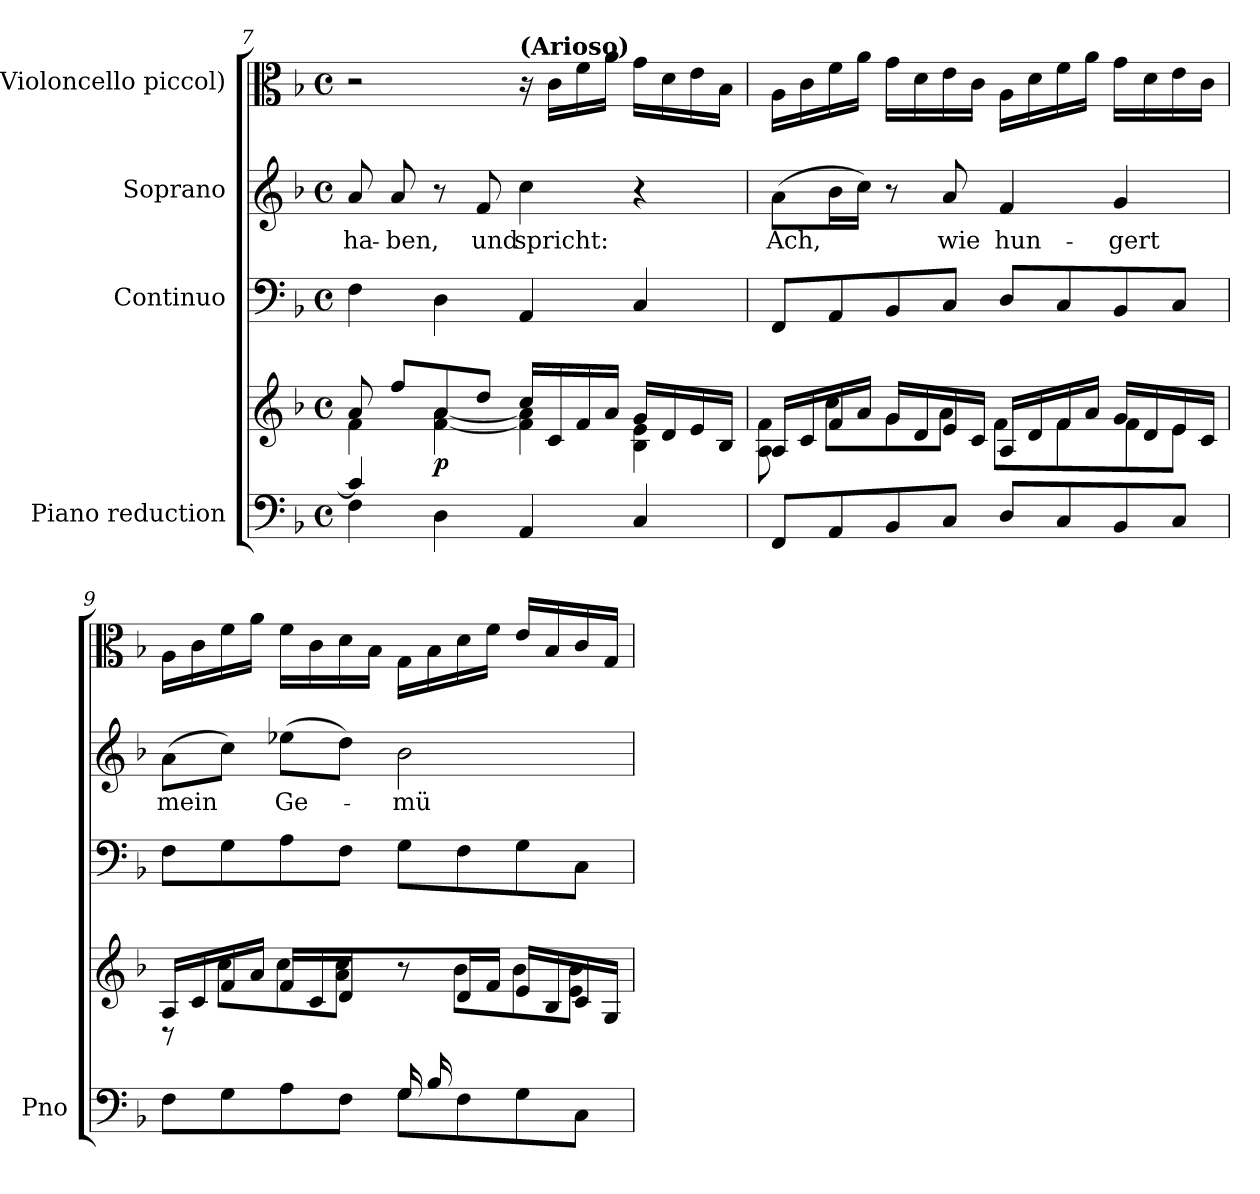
**kern	**kern	**dynam	**kern	**kern	**text	**kern
*part4	*part4	*part4	*part3	*part2	*part2	*part1
*staff5	*staff4	*staff4/5	*staff3	*staff2	*staff2	*staff1
*I"Piano reduction	*	*	*I"Continuo	*I"Soprano	*	*I"(Violoncello piccol)
*I'Pno	*	*	*	*	*	*
*clefF4	*clefG2	*	*clefF4	*clefG2	*	*clefC3
*k[b-]	*k[b-]	*	*k[b-]	*k[b-]	*	*k[b-]
*M4/4	*M4/4	*	*M4/4	*M4/4	*	*M4/4
*met(c)	*met(c)	*	*met(c)	*met(c)	*	*met(c)
=7	=7	=7	=7	=7	=7	=7
*^	*^	*	*	*	*	*
!	!	!	!	!	!	!	!LO:LY:b	!
4c/]	4F\	8a/	4f\	.	4F\	8a/	ha-	2r
!	!	!	!	!	!	!	!LO:LY:b	!
.	.	8ff/L	.	.	.	8a/	-ben,	.
!	!	!	!	!LO:DY:b	!	!	!	!
4D\	4ryy	8a/	[4f\ [4a\	p	4D\	8r	.	.
!	!	!	!	!	!	!	!LO:LY:b	!
.	.	8dd/J	.	.	.	8f/	und	.
!	!	!	!	!	!	!	!	!LO:TX:a:B:t=(Arioso)
!	!	!	!	!	!	!	!LO:LY:b	!
4AA/	2ryy	16cc/LL	4f\] 4a\]	.	4AA/	4cc\	spricht:	16r
.	.	16c/	.	.	.	.	.	16c\LL
.	.	16f/	.	.	.	.	.	16f\
.	.	16a/JJ	.	.	.	.	.	16a\JJ
4C/	.	16g/LL	4B-\ 4e\	.	4C/	4r	.	16g\LL
.	.	16d/	.	.	.	.	.	16d\
.	.	16e/	.	.	.	.	.	16e\
.	.	16B-/JJ	.	.	.	.	.	16B-\JJ
*v	*v	*	*	*	*	*	*	*
=8	=8	=8	=8	=8	=8	=8	=8
!	!	!	!	!	!	!LO:LY:b	!
8FF/L	16A/LL	8A\ 8f\	.	8FF/L	(8a\L	Ach,	16A\LL
.	16c/	.	.	.	.	.	16c\
8AA/	16f/	8cc\L	.	8AA/	16b-\L	.	16f\
.	16a/JJ	.	.	.	16cc\JJ)	.	16a\JJ
8BB-/	16g/LL	8g\	.	8BB-/	8r	.	16g\LL
.	16d/	.	.	.	.	.	16d\
!	!	!	!	!	!	!LO:LY:b	!
8C/J	16e/	8a\J	.	8C/J	8a/	wie	16e\
.	16c/JJ	.	.	.	.	.	16c\JJ
!	!	!	!	!	!	!LO:LY:b	!
8D/L	16A/LL	8f\L	.	8D/L	4f/	hun-	16A\LL
.	16d/	.	.	.	.	.	16d\
8C/	16f/	8f\	.	8C/	.	.	16f\
.	16a/JJ	.	.	.	.	.	16a\JJ
!	!	!	!	!	!	!LO:LY:b	!
8BB-/	16g/LL	8f\	.	8BB-/	4g/	-gert	16g\LL
.	16d/	.	.	.	.	.	16d\
8C/J	16e/	8e\J	.	8C/J	.	.	16e\
.	16c/JJ	.	.	.	.	.	16c\JJ
!!LO:LB:g=z
=9	=9	=9	=9	=9	=9	=9	=9
*^	*	*	*	*	*	*	*
!	!	!	!	!	!	!	!LO:LY:b	!
4..ryy	8F\L	16A/LL	8r	.	8F\L	(8a\L	mein	16A\LL
.	.	16c/	.	.	.	.	.	16c\
.	8G\	16f/	8cc\L	.	8G\	8cc\J)	.	16f\
.	.	16a/JJ	.	.	.	.	.	16a\JJ
!	!	!	!	!	!	!	!LO:LY:b	!
.	8A\	16f/LL	8cc\	.	8A\	(8ee-X\L	Ge-	16f\LL
.	.	16c/	.	.	.	.	.	16c\
.	8F\J	16d/	8a\ 8cc\J	.	8F\J	8dd\J)	.	16d\
16B-/JJ	.	8.ryy	.	.	.	.	.	16B-\JJ
!	!	!	!	!	!	!	!LO:LY:b	!
16G/LL	8G\L	.	8r	.	8G\L	2b-\	-mü-	16G\LL
16B-/	.	.	.	.	.	.	.	16B-\
4.ryy	8F\	16d/	8b-\L	.	8F\	.	.	16d\
.	.	16f/JJ	.	.	.	.	.	16f\JJ
.	8G\	16e/LL	8b-\	.	8G\	.	.	16e/LL
.	.	16B-/	.	.	.	.	.	16B-/
.	8C\J	16c/	8e\ 8b-\J	.	8C\J	.	.	16c/
.	.	16G/JJ	.	.	.	.	.	16G/JJ
*v	*v	*	*	*	*	*	*	*
*	*v	*v	*	*	*	*	*
=	=	=	=	=	=	=
*-	*-	*-	*-	*-	*-	*-
